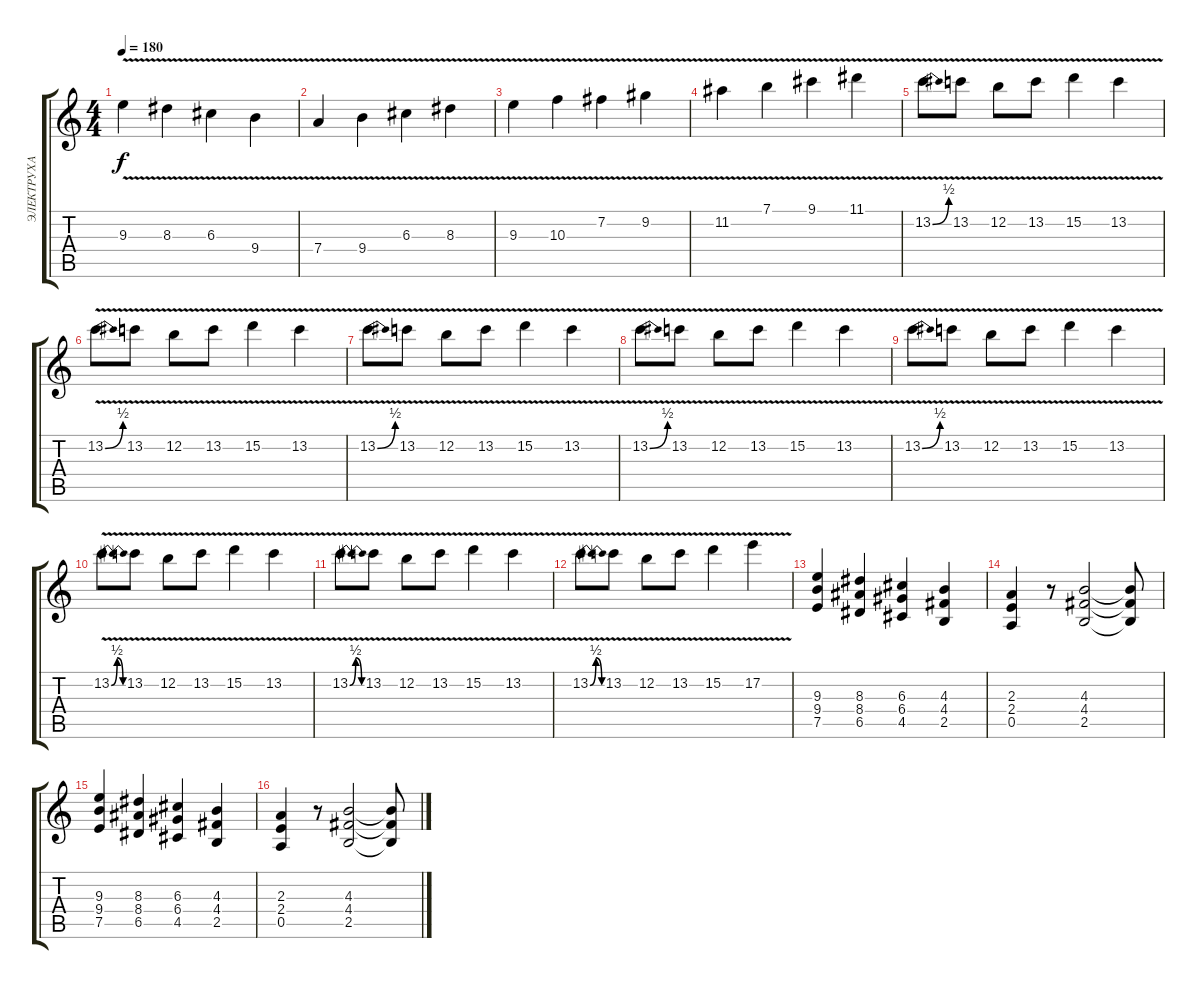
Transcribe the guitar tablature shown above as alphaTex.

\track ("ЭЛЕКТРУХА" "ЭЛЕКТРУХА") {instrument overdrivenguitar}
\staff {score tabs}
\tuning (E4 B3 G3 D3 A2 E2) {hide}
\ts (4 4)
\tempo 180
\clef g2
\ks c
9.3{v}.4{dy f} 8.3{v}.4 6.3{v}.4 9.4{v}.4 |
7.4{v}.4 9.4{v}.4 6.3{v}.4 8.3{v}.4 |
9.3{v}.4 10.3{v}.4 7.2{v}.4 9.2{v}.4 |
11.2{v}.4 7.1{v}.4 9.1{v}.4 11.1{v}.4 |
13.2{be (bend 0 0 60 2) v}.8 13.2{v}.8 12.2{v}.8 13.2{v}.8 15.2{v}.4 13.2{v}.4 |
13.2{be (bend 0 0 60 2) v}.8 13.2{v}.8 12.2{v}.8 13.2{v}.8 15.2{v}.4 13.2{v}.4 |
13.2{be (bend 0 0 60 2) v}.8 13.2{v}.8 12.2{v}.8 13.2{v}.8 15.2{v}.4 13.2{v}.4 |
13.2{be (bend 0 0 60 2) v}.8 13.2{v}.8 12.2{v}.8 13.2{v}.8 15.2{v}.4 13.2{v}.4 |
13.2{be (bend 0 0 60 2) v}.8 13.2{v}.8 12.2{v}.8 13.2{v}.8 15.2{v}.4 13.2{v}.4 |
13.2{be (bendrelease 0 0 15 2 30 2 60 0) v}.8 13.2{v}.8 12.2{v}.8 13.2{v}.8 15.2{v}.4 13.2{v}.4 |
13.2{be (bendrelease 0 0 15 2 30 2 60 0) v}.8 13.2{v}.8 12.2{v}.8 13.2{v}.8 15.2{v}.4 13.2{v}.4 |
13.2{be (bendrelease 0 0 15 2 30 2 60 0) v}.8 13.2{v}.8 12.2{v}.8 13.2{v}.8 15.2{v}.4 17.2{v}.4 |
(9.3 9.4 7.5).4 (8.3 8.4 6.5).4 (6.3 6.4 4.5).4 (4.3 4.4 2.5).4 |
(2.3 2.4 0.5).4 r.8 (4.3 4.4 2.5).2 (4.3{t} 4.4{t} 2.5{t}).8 |
(9.3 9.4 7.5).4 (8.3 8.4 6.5).4 (6.3 6.4 4.5).4 (4.3 4.4 2.5).4 |
(2.3 2.4 0.5).4 r.8 (4.3 4.4 2.5).2 (4.3{t} 4.4{t} 2.5{t}).8
